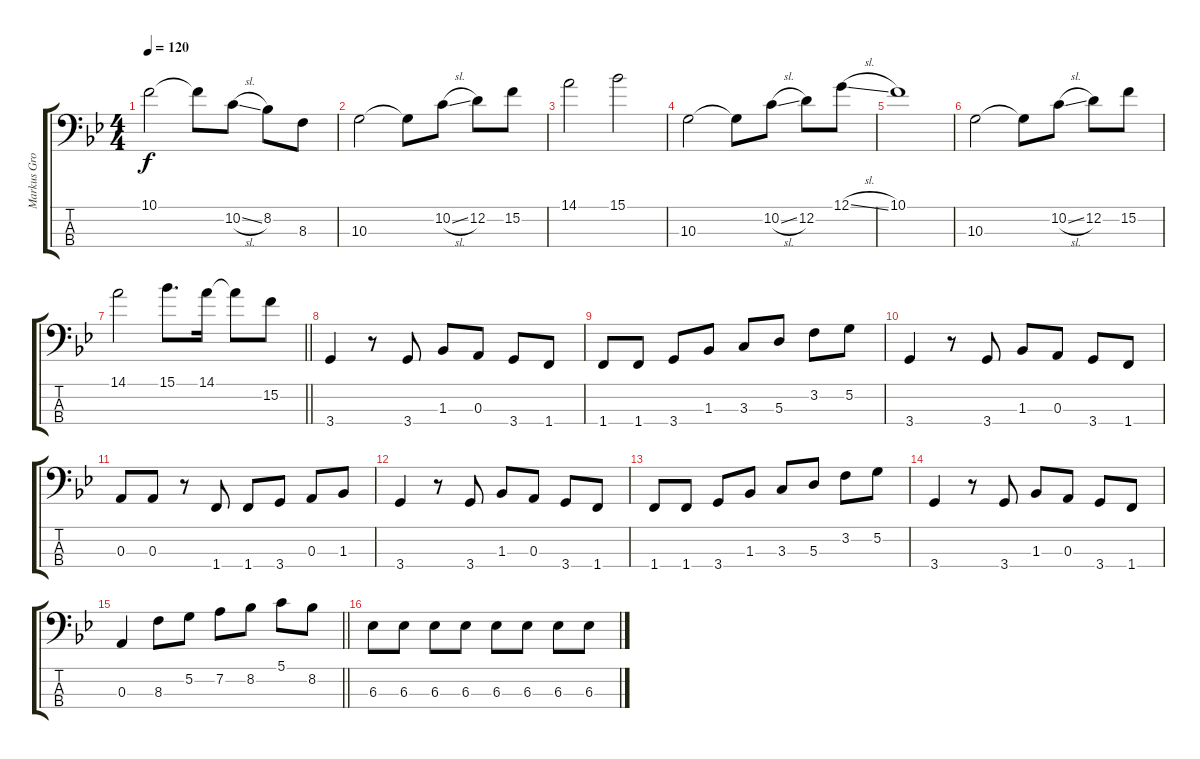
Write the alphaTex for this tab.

\track ("Markus Grosskopf" "Markus Gro") {instrument electricbassfinger}
\staff {score tabs}
\tuning (G2 D2 A1 E1) {hide}
\ts (4 4)
\tempo 120
\clef f4
\ks gminor
10.1.2{dy f} 10.1{t}.8 10.2{sl}.8 8.2.8 8.3.8 |
10.3.2 10.3{t}.8 10.2{sl}.8 12.2.8 15.2.8 |
14.1.2 15.1.2 |
10.3.2 10.3{t}.8 10.2{sl}.8 12.2.8 12.1{sl}.8 |
10.1.1 |
10.3.2 10.3{t}.8 10.2{sl}.8 12.2.8 15.2.8 |
\barLineRight lightlight
14.1.2 15.1.8{d} 14.1.16 14.1{t}.8 15.2.8 |
3.4.4 r.8 3.4.8 1.3.8 0.3.8 3.4.8 1.4.8 |
1.4.8 1.4.8 3.4.8 1.3.8 3.3.8 5.3.8 3.2.8 5.2.8 |
3.4.4 r.8 3.4.8 1.3.8 0.3.8 3.4.8 1.4.8 |
0.3.8 0.3.8 r.8 1.4.8 1.4.8 3.4.8 0.3.8 1.3.8 |
3.4.4 r.8 3.4.8 1.3.8 0.3.8 3.4.8 1.4.8 |
1.4.8 1.4.8 3.4.8 1.3.8 3.3.8 5.3.8 3.2.8 5.2.8 |
3.4.4 r.8 3.4.8 1.3.8 0.3.8 3.4.8 1.4.8 |
\barLineRight lightlight
0.3.4 8.3.8 5.2.8 7.2.8 8.2.8 5.1.8 8.2.8 |
6.3.8 6.3.8 6.3.8 6.3.8 6.3.8 6.3.8 6.3.8 6.3.8
